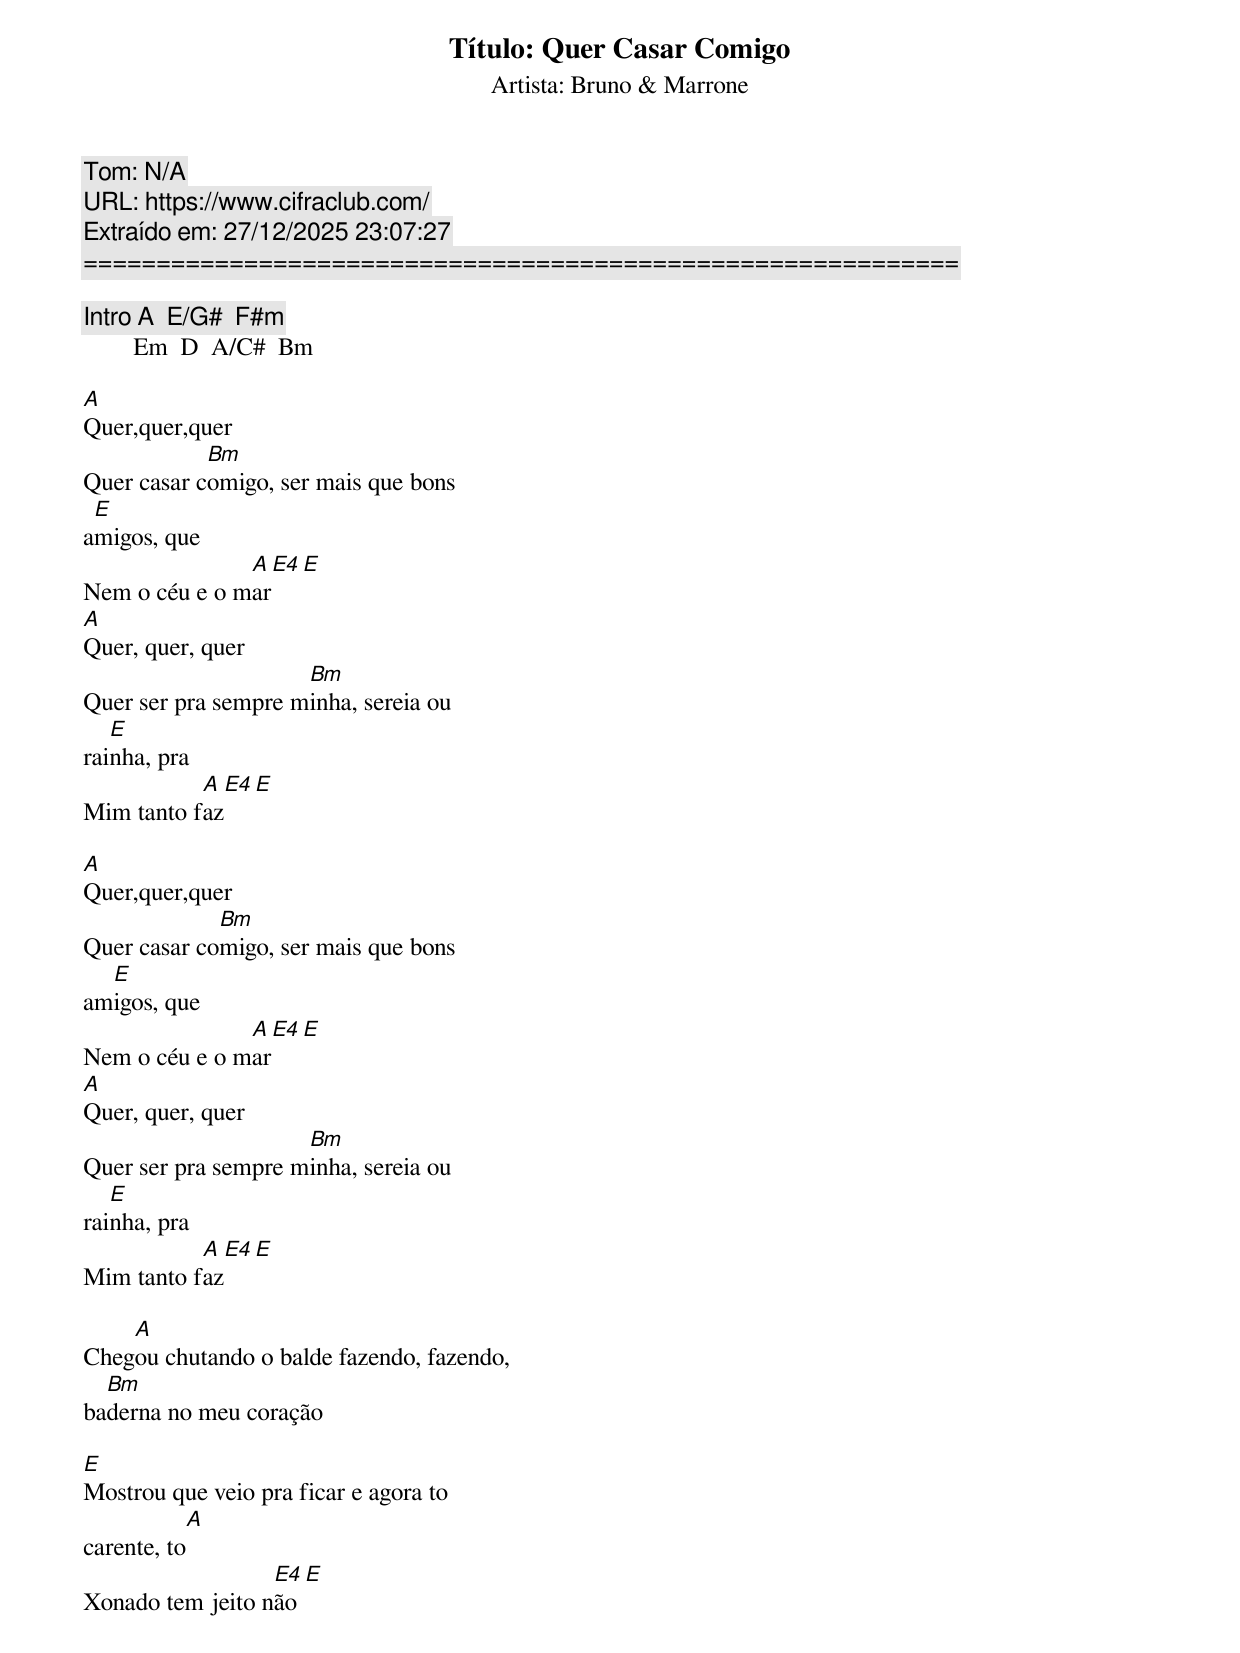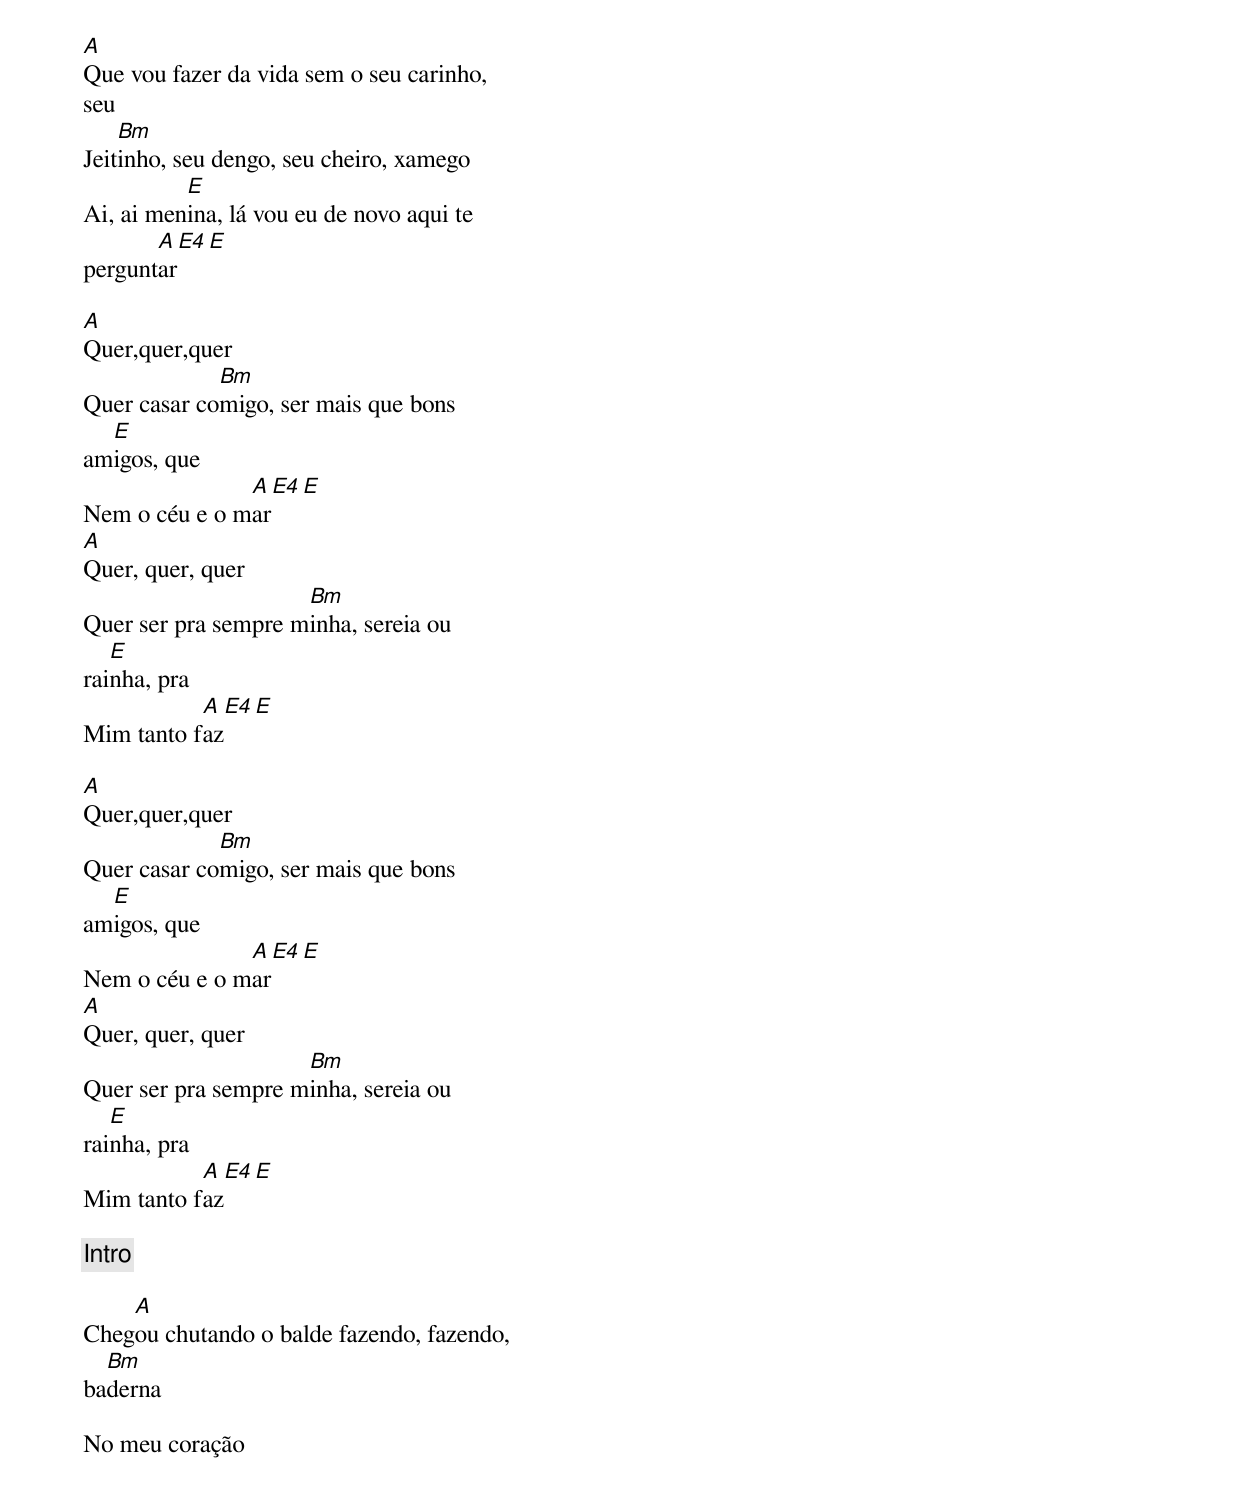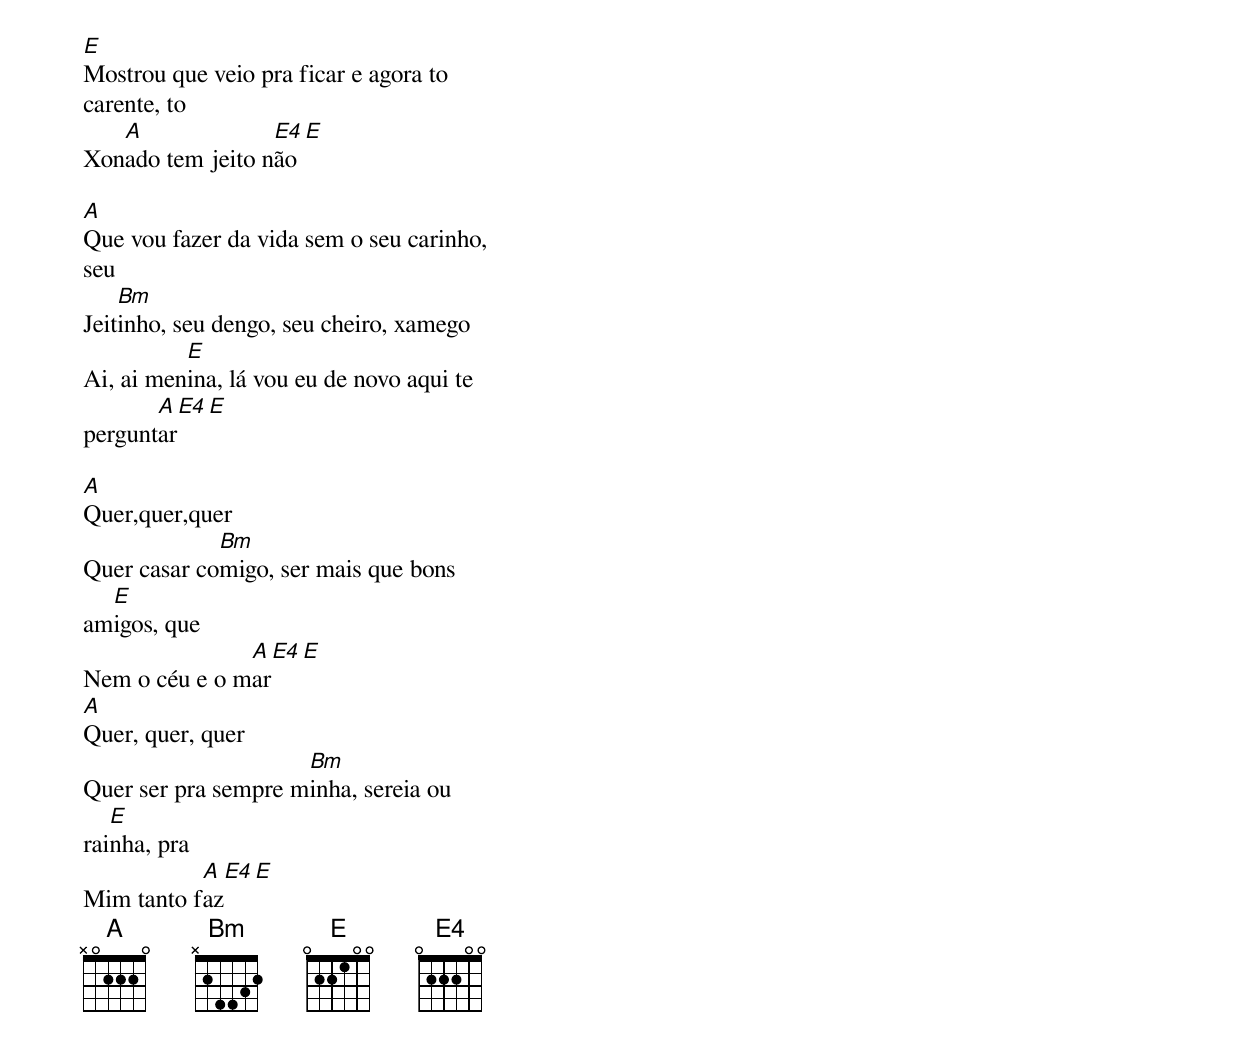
Título: Quer Casar Comigo
Artista: Bruno & Marrone
Tom: N/A
URL: https://www.cifraclub.com/
Extraído em: 27/12/2025 23:07:27
============================================================

[Intro] A  E/G#  F#m
        Em  D  A/C#  Bm

A
Quer,quer,quer
            Bm
Quer casar comigo, ser mais que bons
 E
amigos, que
               A  E4  E
Nem o céu e o mar
A
Quer, quer, quer
                     Bm
Quer ser pra sempre minha, sereia ou
   E
rainha, pra
           A    E4 E
Mim tanto faz

A
Quer,quer,quer
             Bm
Quer casar comigo, ser mais que bons
  E
amigos, que
               A  E4  E
Nem o céu e o mar
A
Quer, quer, quer
                     Bm
Quer ser pra sempre minha, sereia ou
   E
rainha, pra
           A    E4 E
Mim tanto faz

    A
Chegou chutando o balde fazendo, fazendo,
  Bm
baderna no meu coração

E
Mostrou que veio pra ficar e agora to
           A
carente, to
                  E4 E
Xonado tem jeito não

A
Que vou fazer da vida sem o seu carinho,
seu
    Bm
Jeitinho, seu dengo, seu cheiro, xamego
          E
Ai, ai menina, lá vou eu de novo aqui te
       A E4 E
perguntar

A
Quer,quer,quer
             Bm
Quer casar comigo, ser mais que bons
  E
amigos, que
               A E4 E
Nem o céu e o mar
A
Quer, quer, quer
                     Bm
Quer ser pra sempre minha, sereia ou
   E
rainha, pra
           A  E4 E
Mim tanto faz

A
Quer,quer,quer
             Bm
Quer casar comigo, ser mais que bons
  E
amigos, que
               A  E4  E
Nem o céu e o mar
A
Quer, quer, quer
                     Bm
Quer ser pra sempre minha, sereia ou
   E
rainha, pra
           A    E4 E
Mim tanto faz

[Intro]

    A
Chegou chutando o balde fazendo, fazendo,
  Bm
baderna

No meu coração

E
Mostrou que veio pra ficar e agora to
carente, to
   A              E4  E
Xonado tem jeito não

A
Que vou fazer da vida sem o seu carinho,
seu
    Bm
Jeitinho, seu dengo, seu cheiro, xamego
          E
Ai, ai menina, lá vou eu de novo aqui te
       A E4 E
perguntar

A
Quer,quer,quer
             Bm
Quer casar comigo, ser mais que bons
  E
amigos, que
               A E4 E
Nem o céu e o mar
A
Quer, quer, quer
                     Bm
Quer ser pra sempre minha, sereia ou
   E
rainha, pra
           A  E4 E
Mim tanto faz
